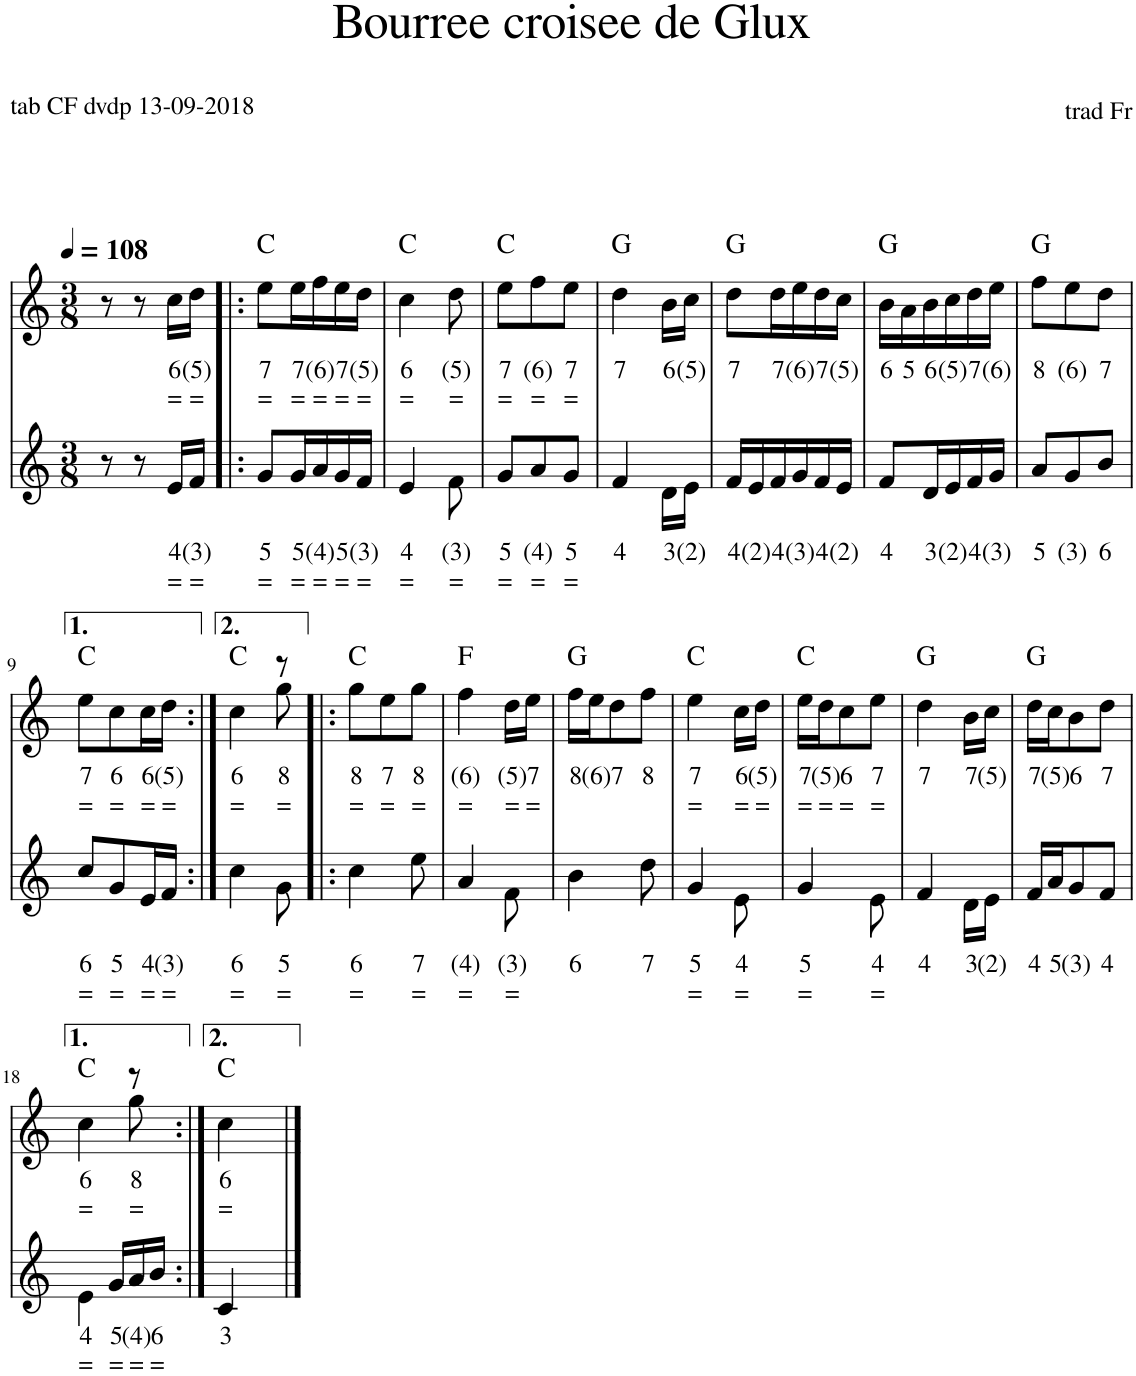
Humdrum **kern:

**kern	**text	**text	**kern	**text	**text	**harte
*part2	*part2	*part2	*part1	*part1	*part1	*part1
*staff2	*staff2	*staff2	*staff1	*staff1	*staff1	*
*I"Accordeon, Diatonique 2	*	*	*I"Accordeon, Diatonique 1	*	*	*
*I'Acc	*	*	*I'Acc	*	*	*
*clefG2	*	*	*clefG2	*	*	*
*k[]	*	*	*k[]	*	*	*
*M3/8	*	*	*M3/8	*	*	*
*MM108	*	*	*MM108	*	*	*
=1	=1	=1	=1	=1	=1	=1
8r	.	.	8r	.	.	.
8r	.	.	8r	.	.	.
!	!LO:LY:b	!LO:LY:b	!	!LO:LY:b	!LO:LY:b	!
16e/LL	4	=	16cc\LL	6	=	.
!	!LO:LY:b	!LO:LY:b	!	!LO:LY:b	!LO:LY:b	!
16f/JJ	(3)	=	16dd\JJ	(5)	=	.
=2!|:	=2!|:	=2!|:	=2!|:	=2!|:	=2!|:	=2!|:
!	!LO:LY:b	!LO:LY:b	!	!LO:LY:b	!LO:LY:b	!
8g/L	5	=	8ee\L	7	=	C:maj
!	!LO:LY:b	!LO:LY:b	!	!LO:LY:b	!LO:LY:b	!
16g/L	5	=	16ee\L	7	=	.
!	!LO:LY:b	!LO:LY:b	!	!LO:LY:b	!LO:LY:b	!
16a/	(4)	=	16ff\	(6)	=	.
!	!LO:LY:b	!LO:LY:b	!	!LO:LY:b	!LO:LY:b	!
16g/	5	=	16ee\	7	=	.
!	!LO:LY:b	!LO:LY:b	!	!LO:LY:b	!LO:LY:b	!
16f/JJ	(3)	=	16dd\JJ	(5)	=	.
=3	=3	=3	=3	=3	=3	=3
!	!LO:LY:b	!LO:LY:b	!	!LO:LY:b	!LO:LY:b	!
*^	*	*	*^	*	*	*
4e/	4ryy	4	=	4cc\	4ryy	6	=	C:maj
!	!	!LO:LY:b	!LO:LY:b	!	!	!LO:LY:b	!LO:LY:b	!
8ryy	8f\	(3)	=	8ryy	8dd\	(5)	=	.
=4	=4	=4	=4	=4	=4	=4	=4	=4
!	!	!LO:LY:b	!LO:LY:b	!	!	!LO:LY:b	!LO:LY:b	!
*v	*v	*	*	*	*	*	*	*
*	*	*	*v	*v	*	*	*
8g/L	5	=	8ee\L	7	=	C:maj
!	!LO:LY:b	!LO:LY:b	!	!LO:LY:b	!LO:LY:b	!
8a/	(4)	=	8ff\	(6)	=	.
!	!LO:LY:b	!LO:LY:b	!	!LO:LY:b	!LO:LY:b	!
8g/J	5	=	8ee\J	7	=	.
=5	=5	=5	=5	=5	=5	=5
!	!LO:LY:b	!	!	!LO:LY:b	!	!
*^	*	*	*^	*	*	*
4f/	4ryy	4	.	4dd\	4ryy	7	.	G:maj
!	!	!LO:LY:b	!	!	!	!LO:LY:b	!	!
8ryy	16d\LL	3	.	8ryy	16b\LL	6	.	.
!	!	!LO:LY:b	!	!	!	!LO:LY:b	!	!
.	16e\JJ	(2)	.	.	16cc\JJ	(5)	.	.
=6	=6	=6	=6	=6	=6	=6	=6	=6
!	!	!LO:LY:b	!	!	!	!LO:LY:b	!	!
*v	*v	*	*	*	*	*	*	*
*	*	*	*v	*v	*	*	*
16f/LL	4	.	8dd\L	7	.	G:maj
!	!LO:LY:b	!	!	!	!	!
16e/	(2)	.	.	.	.	.
!	!LO:LY:b	!	!	!LO:LY:b	!	!
16f/	4	.	16dd\L	7	.	.
!	!LO:LY:b	!	!	!LO:LY:b	!	!
16g/	(3)	.	16ee\	(6)	.	.
!	!LO:LY:b	!	!	!LO:LY:b	!	!
16f/	4	.	16dd\	7	.	.
!	!LO:LY:b	!	!	!LO:LY:b	!	!
16e/JJ	(2)	.	16cc\JJ	(5)	.	.
=7	=7	=7	=7	=7	=7	=7
!	!LO:LY:b	!	!	!LO:LY:b	!	!
8f/L	4	.	16b\LL	6	.	G:maj
!	!	!	!	!LO:LY:b	!	!
.	.	.	16a\	5	.	.
!	!LO:LY:b	!	!	!LO:LY:b	!	!
16d/L	3	.	16b\	6	.	.
!	!LO:LY:b	!	!	!LO:LY:b	!	!
16e/	(2)	.	16cc\	(5)	.	.
!	!LO:LY:b	!	!	!LO:LY:b	!	!
16f/	4	.	16dd\	7	.	.
!	!LO:LY:b	!	!	!LO:LY:b	!	!
16g/JJ	(3)	.	16ee\JJ	(6)	.	.
=8	=8	=8	=8	=8	=8	=8
!	!LO:LY:b	!	!	!LO:LY:b	!	!
8a/L	5	.	8ff\L	8	.	G:maj
!	!LO:LY:b	!	!	!LO:LY:b	!	!
8g/	(3)	.	8ee\	(6)	.	.
!	!LO:LY:b	!	!	!LO:LY:b	!	!
8b/J	6	.	8dd\J	7	.	.
!!LO:LB:g=z
=9	=9	=9	=9	=9	=9	=9
!	!LO:LY:b	!LO:LY:b	!	!LO:LY:b	!LO:LY:b	!
8cc/L	6	=	8ee\L	7	=	C:maj
!	!LO:LY:b	!LO:LY:b	!	!LO:LY:b	!LO:LY:b	!
8g/	5	=	8cc\	6	=	.
!	!LO:LY:b	!LO:LY:b	!	!LO:LY:b	!LO:LY:b	!
16e/L	4	=	16cc\L	6	=	.
!	!LO:LY:b	!LO:LY:b	!	!LO:LY:b	!LO:LY:b	!
16f/JJ	(3)	=	16dd\JJ	(5)	=	.
=10:|!	=10:|!	=10:|!	=10:|!	=10:|!	=10:|!	=10:|!
!	!LO:LY:b	!LO:LY:b	!	!LO:LY:b	!LO:LY:b	!
*^	*	*	*^	*	*	*
4cc\	4ryy	6	=	4cc\	4ryy	6	=	C:maj
!	!	!LO:LY:b	!LO:LY:b	!	!	!LO:LY:b	!LO:LY:b	!
8ryy	8g\	5	=	8r	8gg\	8	=	.
=11!|:	=11!|:	=11!|:	=11!|:	=11!|:	=11!|:	=11!|:	=11!|:	=11!|:
!	!	!LO:LY:b	!LO:LY:b	!	!	!LO:LY:b	!LO:LY:b	!
*	*	*	*	*v	*v	*	*	*
4cc\	4ryy	6	=	8gg\L	8	=	C:maj
!	!	!	!	!	!LO:LY:b	!LO:LY:b	!
.	.	.	.	8ee\	7	=	.
!	!	!LO:LY:b	!LO:LY:b	!	!LO:LY:b	!LO:LY:b	!
8ryy	8ee\	7	=	8gg\J	8	=	.
=12	=12	=12	=12	=12	=12	=12	=12
!	!	!LO:LY:b	!LO:LY:b	!	!LO:LY:b	!LO:LY:b	!
*	*	*	*	*^	*	*	*
4a/	4ryy	(4)	=	4ff\	4ryy	(6)	=	F:maj
!	!	!LO:LY:b	!LO:LY:b	!	!	!LO:LY:b	!LO:LY:b	!
8ryy	8f\	(3)	=	8ryy	16dd\LL	(5)	=	.
!	!	!	!	!	!	!LO:LY:b	!LO:LY:b	!
.	.	.	.	.	16ee\JJ	7	=	.
=13	=13	=13	=13	=13	=13	=13	=13	=13
!	!	!LO:LY:b	!	!	!	!LO:LY:b	!	!
*	*	*	*	*v	*v	*	*	*
4b\	4ryy	6	.	16ff\LL	8	.	G:maj
!	!	!	!	!	!LO:LY:b	!	!
.	.	.	.	16ee\J	(6)	.	.
!	!	!	!	!	!LO:LY:b	!	!
.	.	.	.	8dd\	7	.	.
!	!	!LO:LY:b	!	!	!LO:LY:b	!	!
8ryy	8dd\	7	.	8ff\J	8	.	.
=14	=14	=14	=14	=14	=14	=14	=14
!	!	!LO:LY:b	!LO:LY:b	!	!LO:LY:b	!LO:LY:b	!
*	*	*	*	*^	*	*	*
4g/	4ryy	5	=	4ee\	4ryy	7	=	C:maj
!	!	!LO:LY:b	!LO:LY:b	!	!	!LO:LY:b	!LO:LY:b	!
8ryy	8e\	4	=	8ryy	16cc\LL	6	=	.
!	!	!	!	!	!	!LO:LY:b	!LO:LY:b	!
.	.	.	.	.	16dd\JJ	(5)	=	.
=15	=15	=15	=15	=15	=15	=15	=15	=15
!	!	!LO:LY:b	!LO:LY:b	!	!	!LO:LY:b	!LO:LY:b	!
*	*	*	*	*v	*v	*	*	*
4g/	4ryy	5	=	16ee\LL	7	=	C:maj
!	!	!	!	!	!LO:LY:b	!LO:LY:b	!
.	.	.	.	16dd\J	(5)	=	.
!	!	!	!	!	!LO:LY:b	!LO:LY:b	!
.	.	.	.	8cc\	6	=	.
!	!	!LO:LY:b	!LO:LY:b	!	!LO:LY:b	!LO:LY:b	!
8ryy	8e\	4	=	8ee\J	7	=	.
=16	=16	=16	=16	=16	=16	=16	=16
!	!	!LO:LY:b	!	!	!LO:LY:b	!	!
*	*	*	*	*^	*	*	*
4f/	4ryy	4	.	4dd\	4ryy	7	.	G:maj
!	!	!LO:LY:b	!	!	!	!LO:LY:b	!	!
8ryy	16d\LL	3	.	8ryy	16b\LL	7	.	.
!	!	!LO:LY:b	!	!	!	!LO:LY:b	!	!
.	16e\JJ	(2)	.	.	16cc\JJ	(5)	.	.
=17	=17	=17	=17	=17	=17	=17	=17	=17
!	!	!LO:LY:b	!	!	!	!LO:LY:b	!	!
*v	*v	*	*	*	*	*	*	*
*	*	*	*v	*v	*	*	*
16f/LL	4	.	16dd\LL	7	.	G:maj
!	!LO:LY:b	!	!	!LO:LY:b	!	!
16a/J	5	.	16cc\J	(5)	.	.
!	!LO:LY:b	!	!	!LO:LY:b	!	!
8g/	(3)	.	8b\	6	.	.
!	!LO:LY:b	!	!	!LO:LY:b	!	!
8f/J	4	.	8dd\J	7	.	.
!!LO:LB:g=z
=18	=18	=18	=18	=18	=18	=18
*^	*	*	*	*	*	*
!	!	!LO:LY:b	!LO:LY:b	!	!LO:LY:b	!LO:LY:b	!
*	*	*	*	*^	*	*	*
8ryy	4e\	4	=	4cc\	4ryy	6	=	C:maj
16ryy	.	.	.	.	.	.	.	.
!	!	!LO:LY:b	!LO:LY:b	!	!	!	!	!
16g/LL	.	5	=	.	.	.	.	.
!	!	!LO:LY:b	!LO:LY:b	!	!	!LO:LY:b	!LO:LY:b	!
16a/	8ryy	(4)	=	8r	8gg\	8	=	.
!	!	!LO:LY:b	!LO:LY:b	!	!	!	!	!
16b/JJ	.	6	=	.	.	.	.	.
*v	*v	*	*	*	*	*	*	*
*	*	*	*v	*v	*	*	*
=19:|!	=19:|!	=19:|!	=19:|!	=19:|!	=19:|!	=19:|!
!	!LO:LY:b	!	!	!LO:LY:b	!LO:LY:b	!
4c/	3	.	4cc\	6	=	C:maj
8ryy	.	.	8ryy	.	.	.
==	==	==	==	==	==	==
*-	*-	*-	*-	*-	*-	*-
